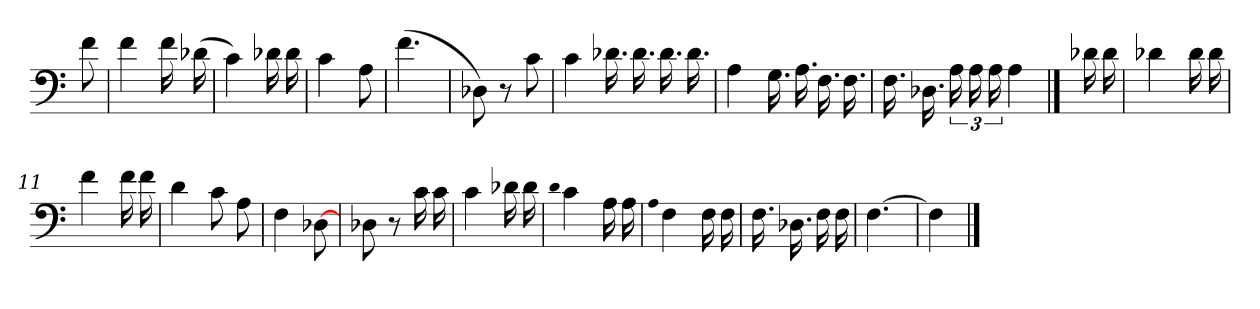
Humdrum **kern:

**kern
*part1
*staff1
*clefF4
*k[]
=
8f
=1
4f
16f
(16d-X
=2
4c)
16d-X
16d-
=3
4c
8A
=4
(4.f
=5
8D-X)
8r
8c
=6
4c
16.d-X
16.d-
16.d-
16.d-
=7
4A
16.G
16.A
16.F
16.F
=8
16.F
16.D-X
24A
24A
24A
4A
==9
16d-X
16d-
=10
4d-X
16d-
16d-
=11
4f
16f
16f
=12
4d
8c
8A
=13
4F
[8D-X
=14
8D-X
8r
16c
16c
=15
4c
16d-X
16d-
=16
qd
4c
16A
16A
=17
qA
4F
16F
16F
=18
16.F
16.D-X
16F
16F
=19
[4.F
=20
4F]
==
*-
